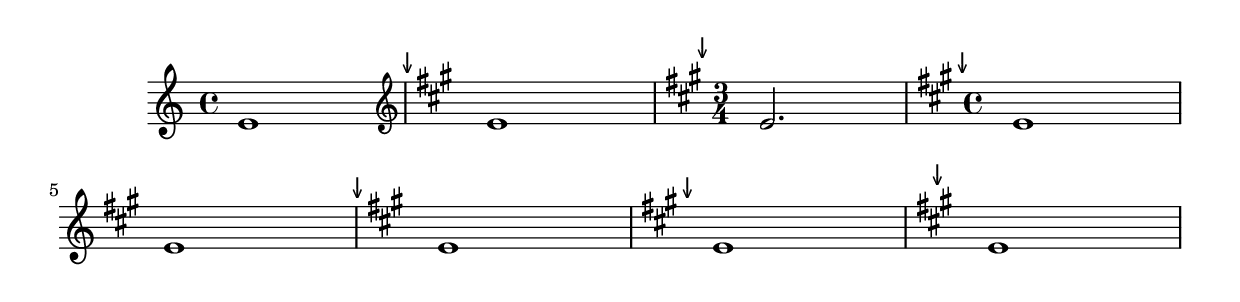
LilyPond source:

%% Do not edit this file; it is auto-generated from input/new
%% This file is in the public domain.
%% Note: this file works from version 2.12.0
\version "2.13.1"

\header {
%% Translation of GIT committish: 00e3a8264e138ad61b4f115a173190d5e9dc7533
  texidoces = "
Si están especificadas, las marcas de texto se pueden alinear con
objetos de notación distintos a las líneas divisorias.  Entre estos
objetos se encuentran @code{ambitus}, @code{breathing-sign},
@code{clef}, @code{custos}, @code{staff-bar}, @code{left-edge},
@code{key-cancellation}, @code{key-signature} y @code{time-signature}.

En estos casos, las marcas de texto se centran horizontalmente sobre
el objeto, aunque esto se puede cambiar, como se muestra en la segunda
línea de este ejemplo (en una partitura con varios pentagramas, se
debe hacer este ajuste para todos los pentagramas).

"
  doctitlees = "Alinear marcas con varios objetos de notación"

%% Translation of GIT committish: 0364058d18eb91836302a567c18289209d6e9706
  texidocde = "
Wenn angegeben, können Textzeichen auch an anderen Objekten als Taktstrichen
ausgerichtet werden.  Zu diesen Objekten gehören @code{ambitus},
@code{breathing-sign}, @code{clef}, @code{custos}, @code{staff-bar},
@code{left-edge}, @code{key-cancellation}, @code{key-signature} und
@code{time-signature}.

In diesem Fall werden die Zeichen horizontal über dem Objekt zentriert.
Diese Ausrichtung kann auch geändert werden, wie die zweite Zeile
des Beispiels zeigt.  In einer Partitur mit vielen Systemen sollte
diese Einstellung für alle Systeme gemacht werden.

"

  doctitlede = "Zeichen an verschiedenen Notationsobjekten ausrichten"

  lsrtags = "text"
  texidoc = "If specified, text marks may be aligned with notation
objects other than bar lines.  These objects include @code{ambitus},
@code{breathing-sign}, @code{clef}, @code{custos}, @code{staff-bar},
@code{left-edge}, @code{key-cancellation}, @code{key-signature}, and
@code{time-signature}.

In such cases, text marks will be horizontally centered above the
object.  However this can be changed, as demonstrated on the second
line of this example (in a score with multiple staves, this setting
should be done for all the staves)."
  doctitle = "Aligning marks with various notation objects"
} % begin verbatim


\relative c' {
  e1
  
  % the RehearsalMark will be centered above the Clef
  \override Score.RehearsalMark #'break-align-symbols = #'(clef)
  \key a \major
  \clef treble
  \mark "↓"
  e1
  
  % the RehearsalMark will be centered above the TimeSignature
  \override Score.RehearsalMark #'break-align-symbols = #'(time-signature)
  \key a \major
  \clef treble
  \time 3/4
  \mark "↓"
  e2.
  
  % the RehearsalMark will be centered above the KeySignature
  \override Score.RehearsalMark #'break-align-symbols = #'(key-signature)
  \key a \major
  \clef treble
  \time 4/4
  \mark "↓"
  e1

  \break
  e1
  
  % the RehearsalMark will be aligned with the left edge of the KeySignature
  \once \override Score.KeySignature #'break-align-anchor-alignment = #LEFT
  \mark "↓"
  \key a \major
  e1
  
  % the RehearsalMark will be aligned with the right edge of the KeySignature
  \once \override Score.KeySignature #'break-align-anchor-alignment = #RIGHT
  \key a \major
  \mark "↓"
  e1
  
  % the RehearsalMark will be aligned with the left edge of the KeySignature
  % and then shifted right by one unit.
  \once \override Score.KeySignature #'break-align-anchor = #1
  \key a \major
  \mark "↓"
  e1
}
